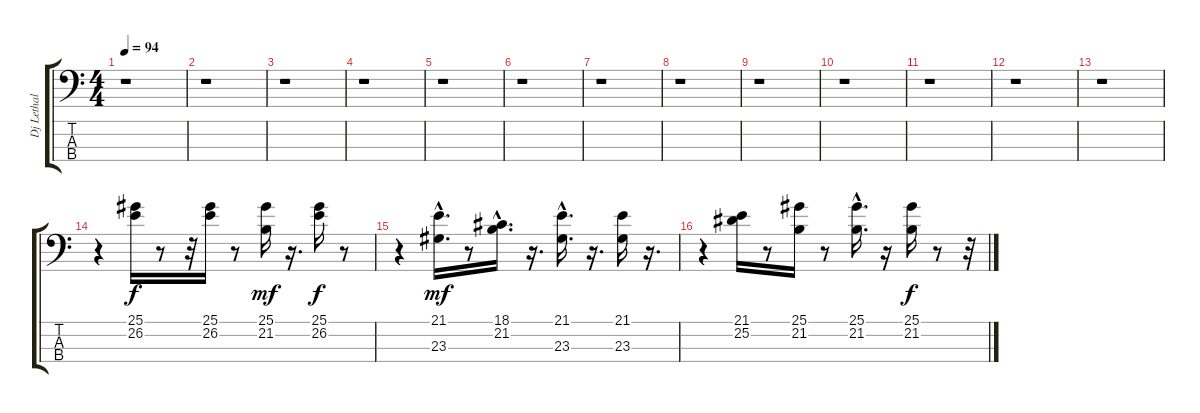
\track ("Dj Lethal" "Dj Lethal") {instrument pad3polysynth}
\staff {score tabs}
\tuning (G2 D2 A1 E1) {hide}
\ts (4 4)
\tempo 94
\clef f4
\ks c
r.1{dy mf} |
r.1 |
r.1 |
r.1 |
r.1 |
r.1 |
r.1 |
r.1 |
r.1 |
r.1 |
r.1 |
r.1 |
r.1 |
r.4 (25.1 26.2).16{dy f} r.8 r.32 (25.1 26.2).16 r.8 (25.1 21.2).16{dy mf} r.16{d} (25.1 26.2).16{dy f} r.8 |
r.4 (21.1{hac} 23.3{hac}).16{d dy mf} r.8 (18.1 21.2{hac}).16{d} r.16{d} (21.1{hac} 23.3).16{d} r.16{d} (21.1 23.3).16 r.16{d} |
r.4 (21.1 25.2).16 r.8 (25.1 21.2).16 r.8 (25.1{hac} 21.2).16{d} r.16 (25.1 21.2).16{dy f} r.8 r.32
